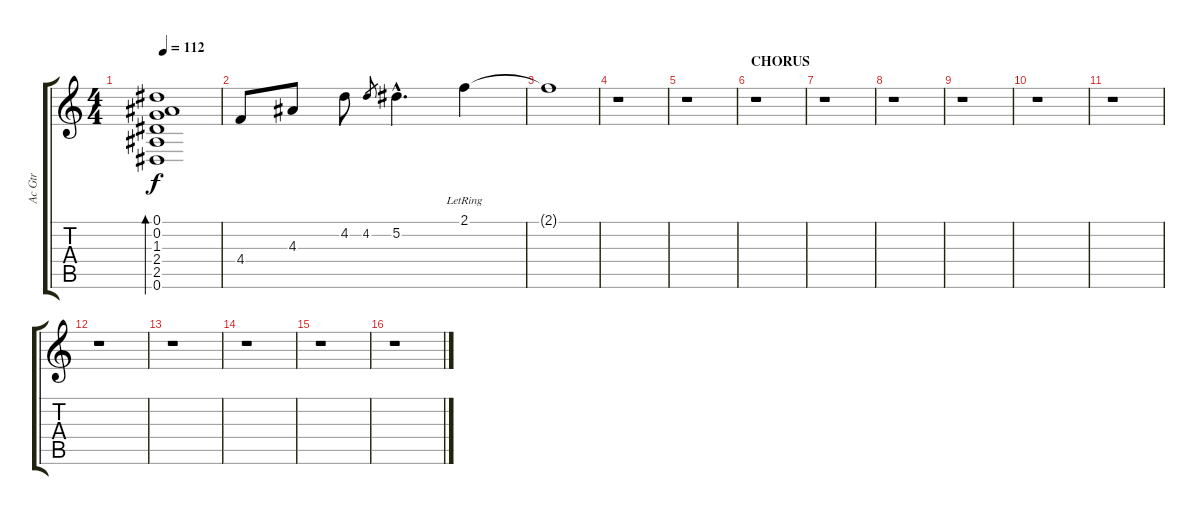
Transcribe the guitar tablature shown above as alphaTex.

\track ("Ac Gtr" "Ac Gtr") {instrument acousticguitarsteel}
\staff {score tabs}
\tuning (Eb4 Bb3 Gb3 Db3 Ab2 Eb2) {hide}
\ts (4 4)
\tempo 112
\clef g2
\ks c
(0.1 0.2 1.3 2.4 2.5 0.6).1{bd 120 dy f} |
4.4.8 4.3.8 4.2.8 4.2.8{gr} 5.2{hac}.4{d} 2.1{lr}.4 |
2.1{t}.1 |
r.1 |
r.1 |
\section ("" "CHORUS")
r.1 |
r.1 |
r.1 |
r.1 |
r.1 |
r.1 |
r.1 |
r.1 |
r.1 |
r.1 |
r.1
